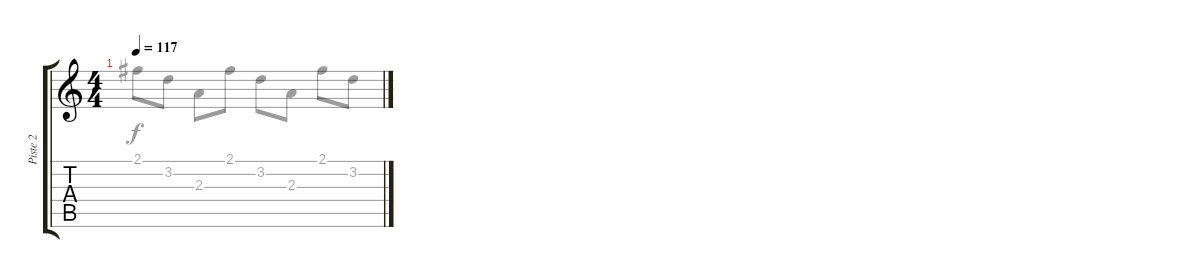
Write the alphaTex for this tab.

\track ("Piste 2" "Piste 2") {instrument acousticguitarsteel}
\staff {score tabs}
\tuning (E4 B3 G3 D3 A2 E2) {hide}
\voice
\ts (4 4)
\tempo 117
\clef g2
\ks c
|
|
|
|
|
|
|
|
|
|
|
|
|
|
|
\voice
\clef g2
\ks c
2.1.8{dy f} 3.2.8 2.3.8 2.1.8 3.2.8 2.3.8 2.1.8 3.2.8 |
|
|
|
|
|
|
|
|
|
|
|
|
|
|
